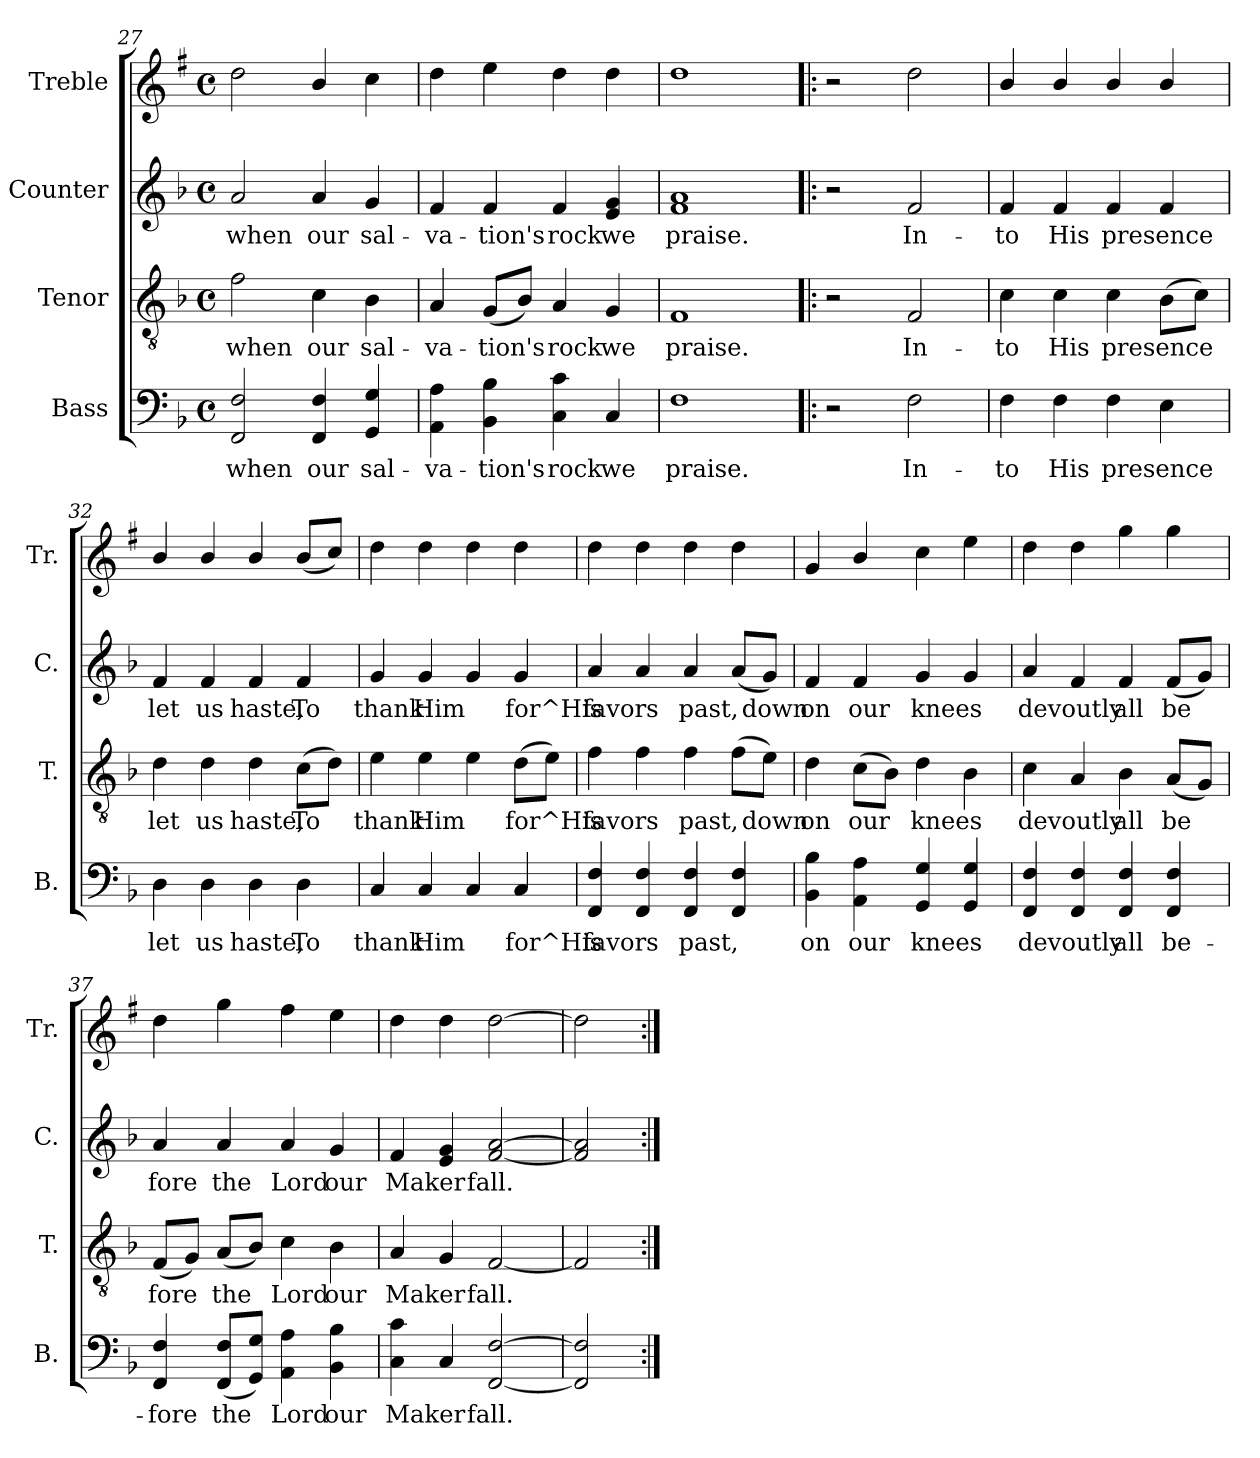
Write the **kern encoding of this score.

**kern	**text	**kern	**text	**kern	**text	**kern
*part4	*part4	*part3	*part3	*part2	*part2	*part1
*staff4	*staff4	*staff3	*staff3	*staff2	*staff2	*staff1
*I"Bass	*	*I"Tenor	*	*I"Counter	*	*I"Treble
*I'B.	*	*I'T.	*	*I'C.	*	*I'Tr.
*clefF4	*	*clefGv2	*	*clefG2	*	*clefG2
*	*	*	*	*	*	*ITrd1c2
*k[b-]	*	*k[b-]	*	*k[b-]	*	*k[b-]
*F:	*	*F:	*	*F:	*	*F:
*M4/4	*	*M4/4	*	*M4/4	*	*M4/4
*met(c)	*	*met(c)	*	*met(c)	*	*met(c)
=27	=27	=27	=27	=27	=27	=27
!	!LO:LY:a:rj	!	!LO:LY:a:rj	!	!LO:LY:b:rj	!
2F/ 2FF/	when	2f\	when	2a/	when	2cc\
!	!LO:LY:a:rj	!	!LO:LY:a:rj	!	!LO:LY:b:rj	!
4F/ 4FF/	our	4c\	our	4a/	our	4a/
!	!LO:LY:a:rj	!	!LO:LY:a:rj	!	!LO:LY:b:rj	!
4G/ 4GG/	sal-	4B-\	sal-	4g/	sal-	4b-\
=28	=28	=28	=28	=28	=28	=28
!	!LO:LY:a:rj	!	!LO:LY:a:rj	!	!LO:LY:b:rj	!
4A\ 4AA\	-va-	4A/	-va-	4f/	-va-	4cc\
!	!LO:LY:a:rj	!	!LO:LY:a:rj	!	!LO:LY:b:rj	!
4B-\ 4BB-\	-tion's	(<8G/L	-tion's	4f/	-tion's	4dd\
!	!	!	!LO:LY:a:rj	!	!	!
.	.	8B-/J)	.	.	.	.
!	!LO:LY:a:rj	!	!LO:LY:a:rj	!	!LO:LY:b:rj	!
4c\ 4C\	rock	4A/	rock	4f/	rock	4cc\
!	!LO:LY:a:rj	!	!LO:LY:a:rj	!	!LO:LY:b:rj	!
4C/	we	4G/	we	4e/ 4g/	we	4cc\
=29	=29	=29	=29	=29	=29	=29
!	!LO:LY:a:rj	!	!LO:LY:a:rj	!	!LO:LY:b:rj	!
1F	praise.	1F	praise.	1f 1a	praise.	1cc
=30!|:	=30!|:	=30!|:	=30!|:	=30!|:	=30!|:	=30!|:
2r	.	2r	.	2r	.	2r
!	!LO:LY:a:rj	!	!LO:LY:a:rj	!	!LO:LY:b:rj	!
2F\	In-	2F/	In-	2f/	In-	2cc\
!!LO:LB:g=z
=31	=31	=31	=31	=31	=31	=31
!	!LO:LY:a:rj	!	!LO:LY:a:rj	!	!LO:LY:b:rj	!
4F\	-to	4c\	-to	4f/	-to	4a/
!	!LO:LY:a:rj	!	!LO:LY:a:rj	!	!LO:LY:b:rj	!
4F\	His	4c\	His	4f/	His	4a/
!	!LO:LY:a:rj	!	!LO:LY:a:rj	!	!LO:LY:b:rj	!
4F\	presence	4c\	presence	4f/	presence	4a/
!	!LO:LY:a:rj	!	!LO:LY:a:rj	!	!LO:LY:b:rj	!
4E\	.	(>8B-\L	.	4f/	.	4a/
!	!	!	!LO:LY:a:rj	!	!	!
.	.	8c\J)	.	.	.	.
=32	=32	=32	=32	=32	=32	=32
!	!LO:LY:a:rj	!	!LO:LY:a:rj	!	!LO:LY:b:rj	!
4D\	let	4d\	let	4f/	let	4a/
!	!LO:LY:a:rj	!	!LO:LY:a:rj	!	!LO:LY:b:rj	!
4D\	us	4d\	us	4f/	us	4a/
!	!LO:LY:a:rj	!	!LO:LY:a:rj	!	!LO:LY:b:rj	!
4D\	haste,	4d\	haste,	4f/	haste,	4a/
!	!LO:LY:a:rj	!	!LO:LY:a:rj	!	!LO:LY:b:rj	!
4D\	To	(>8c\L	To	4f/	To	(<8a/L
!	!	!	!LO:LY:a:rj	!	!	!
.	.	8d\J)	.	.	.	8b-/J)
=33	=33	=33	=33	=33	=33	=33
!	!LO:LY:a:rj	!	!LO:LY:a:rj	!	!LO:LY:b:rj	!
4C/	thank	4e\	thank	4g/	thank	4cc\
!	!LO:LY:a:rj	!	!LO:LY:a:rj	!	!LO:LY:b:rj	!
4C/	Him	4e\	Him	4g/	Him	4cc\
!	!LO:LY:a:rj	!	!LO:LY:a:rj	!	!LO:LY:b:rj	!
4C/	.	4e\	.	4g/	.	4cc\
!	!LO:LY:a:rj	!	!LO:LY:a:rj	!	!LO:LY:b:rj	!
4C/	for^His	(>8d\L	for^His	4g/	for^His	4cc\
!	!	!	!LO:LY:a:rj	!	!	!
.	.	8e\J)	.	.	.	.
=34	=34	=34	=34	=34	=34	=34
!	!LO:LY:a:rj	!	!LO:LY:a:rj	!	!LO:LY:b:rj	!
4F/ 4FF/	favors	4f\	favors	4a/	favors	4cc\
!	!LO:LY:a:rj	!	!LO:LY:a:rj	!	!LO:LY:b:rj	!
4F/ 4FF/	.	4f\	.	4a/	.	4cc\
!	!LO:LY:a:rj	!	!LO:LY:a:rj	!	!LO:LY:b:rj	!
4F/ 4FF/	past,	4f\	past,	4a/	past,	4cc\
!	!LO:LY:a:rj	!	!LO:LY:a:rj	!	!LO:LY:b:rj	!
4F/ 4FF/	.	(>8f\L	.	(<8a/L	.	4cc\
!	!	!	!LO:LY:a:rj	!	!LO:LY:b:rj	!
.	.	8e\J)	down	8g/J)	down	.
=35	=35	=35	=35	=35	=35	=35
!	!LO:LY:a:rj	!	!LO:LY:a:rj	!	!LO:LY:b:rj	!
4B-\ 4BB-\	on	4d\	on	4f/	on	4f/
!	!LO:LY:a:rj	!	!LO:LY:a:rj	!	!LO:LY:b:rj	!
4AA\ 4A\	our	(>8c\L	our	4f/	our	4a/
!	!	!	!LO:LY:a:rj	!	!	!
.	.	8B-\J)	.	.	.	.
!	!LO:LY:a:rj	!	!LO:LY:a:rj	!	!LO:LY:b:rj	!
4GG/ 4G/	knees	4d\	knees	4g/	knees	4b-\
!	!LO:LY:a:rj	!	!LO:LY:a:rj	!	!LO:LY:b:rj	!
4GG/ 4G/	.	4B-\	.	4g/	.	4dd\
=36	=36	=36	=36	=36	=36	=36
!	!LO:LY:a:rj	!	!LO:LY:a:rj	!	!LO:LY:b:rj	!
4FF/ 4F/	devoutly	4c\	devoutly	4a/	devoutly	4cc\
!	!LO:LY:a:rj	!	!LO:LY:a:rj	!	!LO:LY:b:rj	!
4FF/ 4F/	.	4A/	.	4f/	.	4cc\
!	!LO:LY:a:rj	!	!LO:LY:a:rj	!	!LO:LY:b:rj	!
4FF/ 4F/	all	4B-\	all	4f/	all	4ff\
!	!LO:LY:a:rj	!	!LO:LY:a:rj	!	!LO:LY:b:rj	!
4FF/ 4F/	be-	(<8A/L	be-	(<8f/L	be-	4ff\
!	!	!	!LO:LY:a:rj	!	!LO:LY:b:rj	!
.	.	8G/J)	--	8g/J)	--	.
=37	=37	=37	=37	=37	=37	=37
!	!LO:LY:a:rj	!	!LO:LY:a:rj	!	!LO:LY:b:rj	!
4FF/ 4F/	-fore	(<8F/L	-fore	4a/	-fore	4cc\
!	!	!	!LO:LY:a:rj	!	!	!
.	.	8G/J)	.	.	.	.
!	!LO:LY:a:rj	!	!LO:LY:a:rj	!	!LO:LY:b:rj	!
(<8FF/ 8F/L	the	(<8A/L	the	4a/	the	4ff\
!	!LO:LY:a:rj	!	!LO:LY:a:rj	!	!	!
8GG/ 8G/J)	.	8B-/J)	.	.	.	.
!	!LO:LY:a:rj	!	!LO:LY:a:rj	!	!LO:LY:b:rj	!
4AA\ 4A\	Lord	4c\	Lord	4a/	Lord	4ee\
!	!LO:LY:a:rj	!	!LO:LY:a:rj	!	!LO:LY:b:rj	!
4B-\ 4BB-\	our	4B-\	our	4g/	our	4dd\
=38	=38	=38	=38	=38	=38	=38
!	!LO:LY:a:rj	!	!LO:LY:a:rj	!	!LO:LY:b:rj	!
4c\ 4C\	Maker	4A/	Maker	4f/	Maker	4cc\
!	!LO:LY:a:rj	!	!LO:LY:a:rj	!	!LO:LY:b:rj	!
4C/	.	4G/	.	4e/ 4g/	.	4cc\
!	!LO:LY:a:rj	!	!LO:LY:a:rj	!	!LO:LY:b:rj	!
[<2FF/ [>2F/	fall.	[<2F/	fall.	[>2a/ [<2f/	fall.	[>2cc\
=39	=39	=39	=39	=39	=39	=39
!	!LO:LY:a:rj	!	!LO:LY:a:rj	!	!LO:LY:b:rj	!
2FF/] 2F/]	.	2F/]	.	2a/] 2f/]	.	2cc\]
=:|!	=:|!	=:|!	=:|!	=:|!	=:|!	=:|!
*-	*-	*-	*-	*-	*-	*-
